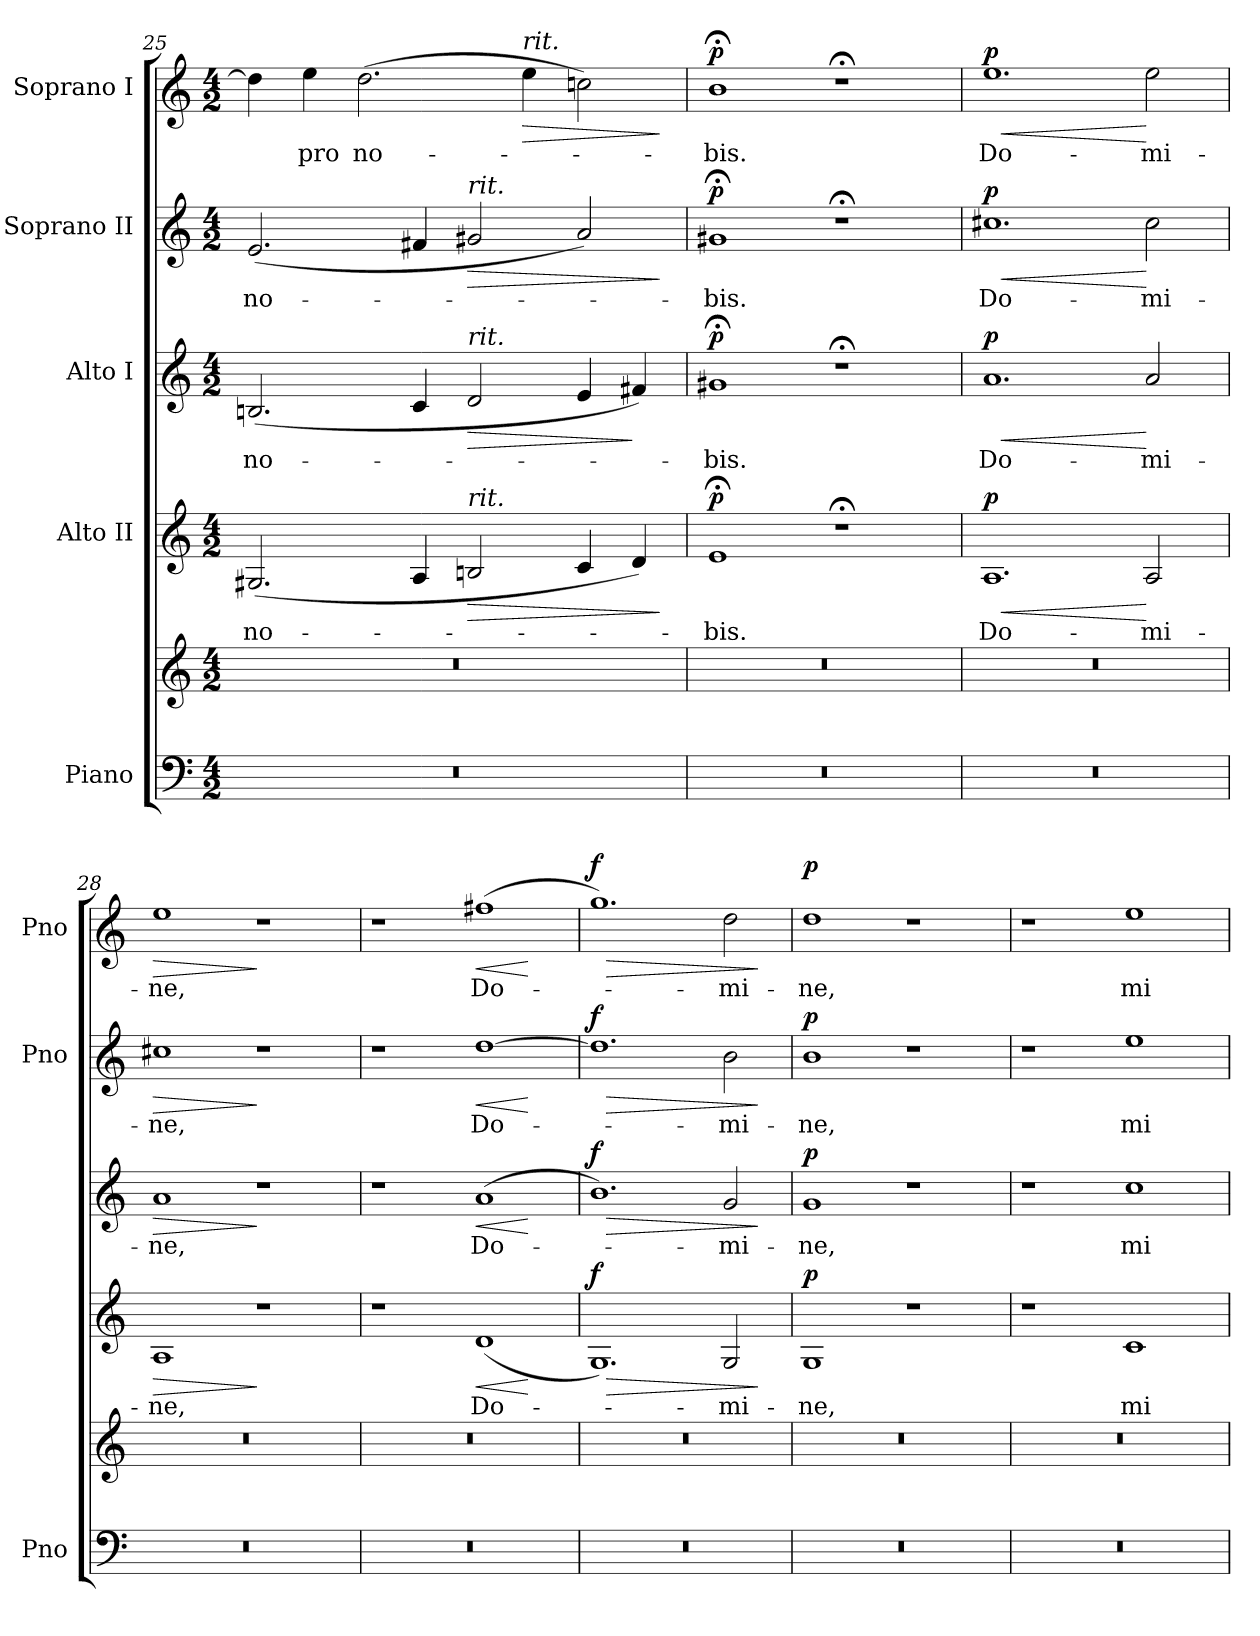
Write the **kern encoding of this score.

**kern	**kern	**kern	**text	**dynam	**kern	**text	**dynam	**kern	**text	**dynam	**kern	**text	**dynam
*part5	*part5	*part4	*part4	*part4	*part3	*part3	*part3	*part2	*part2	*part2	*part1	*part1	*part1
*staff6	*staff5	*staff4	*staff4	*staff4	*staff3	*staff3	*staff3	*staff2	*staff2	*staff2	*staff1	*staff1	*staff1
*I"Piano	*	*I"Alto II	*	*	*I"Alto I	*	*	*I"Soprano II	*	*	*I"Soprano I	*	*
*I'Pno	*	*	*	*	*	*	*	*I'Pno	*	*	*I'Pno	*	*
*clefF4	*clefG2	*clefG2	*	*	*clefG2	*	*	*clefG2	*	*	*clefG2	*	*
*k[]	*k[]	*k[]	*	*	*k[]	*	*	*k[]	*	*	*k[]	*	*
*M4/2	*M4/2	*M4/2	*	*	*M4/2	*	*	*M4/2	*	*	*M4/2	*	*
=25	=25	=25	=25	=25	=25	=25	=25	=25	=25	=25	=25	=25	=25
!	!	!	!LO:LY:b	!	!	!LO:LY:b	!	!	!LO:LY:b	!	!	!	!
0r	0r	(<2.G#X/	no-	.	(<2.Bn/	no-	.	(<2.e/	no-	.	4dd\]	.	.
!	!	!	!	!	!	!	!	!	!	!	!	!LO:LY:b	!
.	.	.	.	.	.	.	.	.	.	.	4ee\	pro	.
!	!	!	!	!	!	!	!	!	!	!	!	!LO:LY:b	!
.	.	.	.	.	.	.	.	.	.	.	(>2.dd\	no-	.
.	.	4A/	.	.	4c/	.	.	4f#X/	.	.	.	.	.
!	!	!	!	!	!	!	!	!LO:TX:a:i:t=rit.	!	!	!	!	!
!	!	!	!	!	!LO:TX:a:i:t=rit.	!	!	!	!	!	!	!	!
!	!	!LO:TX:a:i:t=rit.	!	!	!	!	!	!	!	!	!	!	!
!	!	!	!	!LO:HP:b	!	!	!LO:HP:b	!	!	!LO:HP:b	!	!	!
.	.	2Bn/	.	>	2d/	.	>	2g#X/	.	>	.	.	.
!	!	!	!	!	!	!	!	!	!	!	!LO:TX:a:i:t=rit.	!	!
!	!	!	!	!	!	!	!	!	!	!	!	!	!LO:HP:b
.	.	.	.	.	.	.	.	.	.	.	4ee\	.	>
.	.	4c/	.	.	4e/	.	.	2a/)	.	.	2ccn\)	.	.
.	.	4d/)	.	.	4f#X/)	.	]	.	.	.	.	.	.
.	.	.	.	]	.	.	.	.	.	]	.	.	]
=26	=26	=26	=26	=26	=26	=26	=26	=26	=26	=26	=26	=26	=26
!	!	!	!LO:LY:b	!LO:DY:b	!	!LO:LY:b	!LO:DY:b	!	!LO:LY:b	!LO:DY:b	!	!LO:LY:b	!LO:DY:b
0r	0r	1e;<	-bis.	p	1g#X;<	-bis.	p	1g#X;<	-bis.	p	1b;<	-bis.	p
.	.	1r;<	.	.	1r;<	.	.	1r;<	.	.	1r;<	.	.
!!LO:PB:g=z
=27	=27	=27	=27	=27	=27	=27	=27	=27	=27	=27	=27	=27	=27
!	!	!	!LO:LY:b	!LO:HP:b	!	!LO:LY:b	!LO:HP:b	!	!LO:LY:b	!LO:HP:b	!	!LO:LY:b	!LO:HP:b
!	!	!	!	!LO:DY:n=1:b	!	!	!LO:DY:n=1:b	!	!	!LO:DY:n=1:b	!	!	!LO:DY:n=1:b
0r	0r	1.A	Do-	< p	1.a	Do-	< p	1.cc#X	Do-	< p	1.ee	Do-	< p
!	!	!	!LO:LY:b	!	!	!LO:LY:b	!	!	!LO:LY:b	!	!	!LO:LY:b	!
.	.	2A/	-mi-	[	2a/	-mi-	[	2cc#\	-mi-	[	2ee\	-mi-	[
=28	=28	=28	=28	=28	=28	=28	=28	=28	=28	=28	=28	=28	=28
!	!	!	!LO:LY:b	!LO:HP:b	!	!LO:LY:b	!LO:HP:b	!	!LO:LY:b	!LO:HP:b	!	!LO:LY:b	!LO:HP:b
0r	0r	1A	-ne,	>	1a	-ne,	>	1cc#X	-ne,	>	1ee	-ne,	>
.	.	1r	.	]	1r	.	]	1r	.	]	1r	.	]
=29	=29	=29	=29	=29	=29	=29	=29	=29	=29	=29	=29	=29	=29
0r	0r	1r	.	.	1r	.	.	1r	.	.	1r	.	.
!	!	!	!LO:LY:b	!LO:HP:b	!	!LO:LY:b	!LO:HP:b	!	!LO:LY:b	!LO:HP:b	!	!LO:LY:b	!LO:HP:b
.	.	(<1d	Do-	<	(<1a	Do-	<	[1dd	Do-	<	(>1ff#X	Do-	<
.	.	.	.	[	.	.	[	.	.	[	.	.	[
=30	=30	=30	=30	=30	=30	=30	=30	=30	=30	=30	=30	=30	=30
!	!	!	!	!LO:HP:b	!	!	!LO:HP:b	!	!	!LO:HP:b	!	!	!LO:HP:b
!	!	!	!	!LO:DY:n=1:b	!	!	!LO:DY:n=1:b	!	!	!LO:DY:n=1:b	!	!	!LO:DY:n=1:b
0r	0r	1.G)	.	> f	1.b)	.	> f	1.dd]	.	> f	1.gg)	.	> f
!	!	!	!LO:LY:b	!	!	!LO:LY:b	!	!	!LO:LY:b	!	!	!LO:LY:b	!
.	.	2G/	-mi-	.	2g/	-mi-	.	2b\	-mi-	.	2dd\	-mi-	.
.	.	.	.	]	.	.	]	.	.	]	.	.	]
=31	=31	=31	=31	=31	=31	=31	=31	=31	=31	=31	=31	=31	=31
!	!	!	!LO:LY:b	!LO:DY:b	!	!LO:LY:b	!LO:DY:b	!	!LO:LY:b	!LO:DY:b	!	!LO:LY:b	!LO:DY:b
0r	0r	1G	-ne,	p	1g	-ne,	p	1b	-ne,	p	1dd	-ne,	p
.	.	1r	.	.	1r	.	.	1r	.	.	1r	.	.
!!LO:PB:g=z
=32	=32	=32	=32	=32	=32	=32	=32	=32	=32	=32	=32	=32	=32
0r	0r	1r	.	.	1r	.	.	1r	.	.	1r	.	.
!	!	!	!LO:LY:b	!	!	!LO:LY:b	!	!	!LO:LY:b	!	!	!LO:LY:b	!
.	.	1c	mi-	.	1cc	mi-	.	1ee	mi-	.	1ee	mi-	.
=	=	=	=	=	=	=	=	=	=	=	=	=	=
*-	*-	*-	*-	*-	*-	*-	*-	*-	*-	*-	*-	*-	*-
